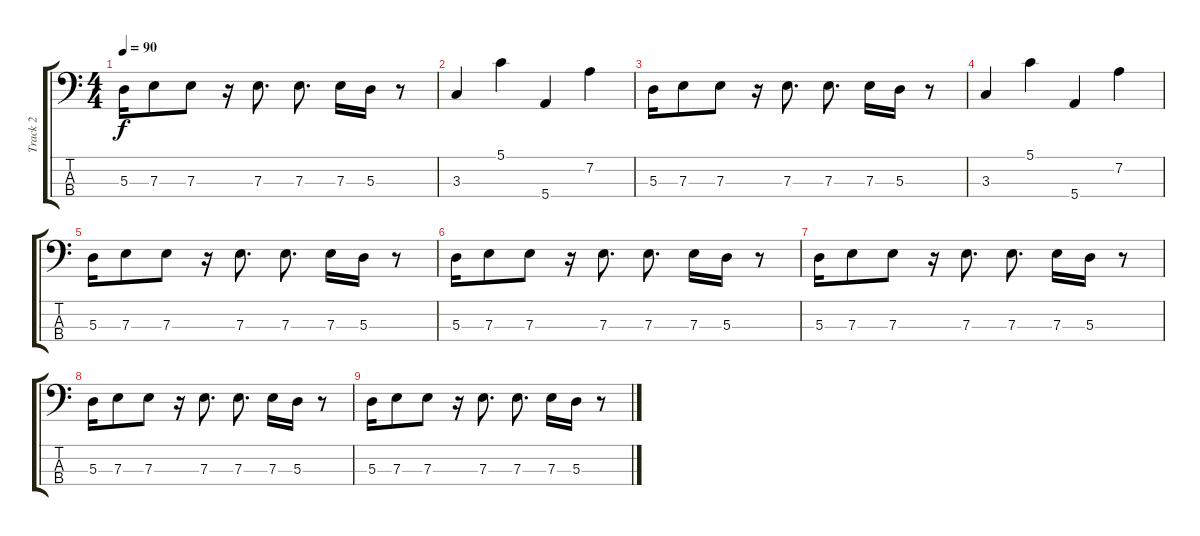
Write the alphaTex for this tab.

\track ("Track 2" "Track 2") {instrument electricbasspick}
\staff {score tabs}
\tuning (G2 D2 A1 E1) {hide}
\ts (4 4)
\tempo 90
\clef f4
\ks c
5.3.16{dy f} 7.3.8 7.3.8 r.16 7.3.8{d} 7.3.8{d} 7.3.16 5.3.16 r.8 |
3.3.4 5.1.4 5.4.4 7.2.4 |
5.3.16 7.3.8 7.3.8 r.16 7.3.8{d} 7.3.8{d} 7.3.16 5.3.16 r.8 |
3.3.4 5.1.4 5.4.4 7.2.4 |
5.3.16 7.3.8 7.3.8 r.16 7.3.8{d} 7.3.8{d} 7.3.16 5.3.16 r.8 |
5.3.16 7.3.8 7.3.8 r.16 7.3.8{d} 7.3.8{d} 7.3.16 5.3.16 r.8 |
5.3.16 7.3.8 7.3.8 r.16 7.3.8{d} 7.3.8{d} 7.3.16 5.3.16 r.8 |
5.3.16 7.3.8 7.3.8 r.16 7.3.8{d} 7.3.8{d} 7.3.16 5.3.16 r.8 |
5.3.16 7.3.8 7.3.8 r.16 7.3.8{d} 7.3.8{d} 7.3.16 5.3.16 r.8
